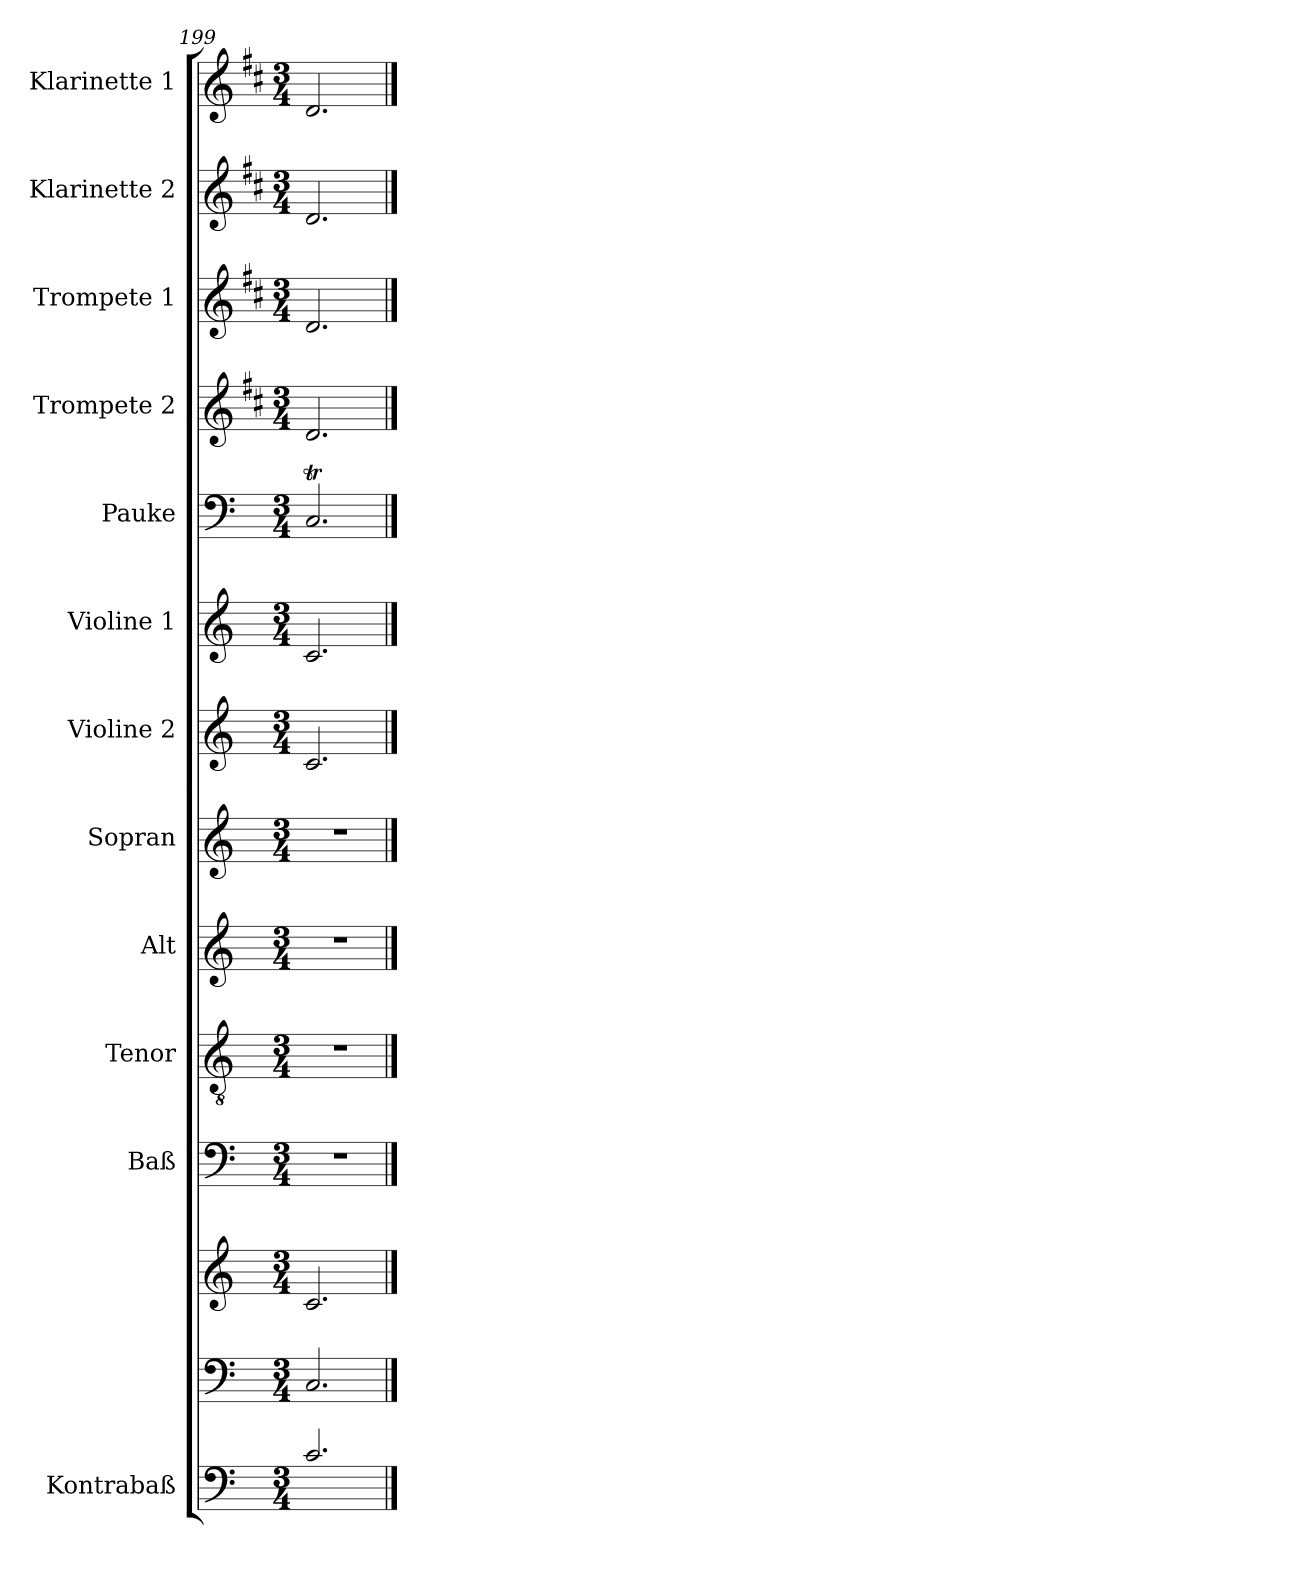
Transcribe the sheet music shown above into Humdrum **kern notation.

**kern	**kern	**kern	**kern	**kern	**kern	**kern	**kern	**kern	**kern	**kern	**kern	**kern	**kern
*part13	*part12	*part12	*part11	*part10	*part9	*part8	*part7	*part6	*part5	*part4	*part3	*part2	*part1
*staff14	*staff13	*staff12	*staff11	*staff10	*staff9	*staff8	*staff7	*staff6	*staff5	*staff4	*staff3	*staff2	*staff1
*I"Kontrabaß	*	*	*I"Baß	*I"Tenor	*I"Alt	*I"Sopran	*I"Violine 2	*I"Violine 1	*I"Pauke	*I"Trompete 2	*I"Trompete 1	*I"Klarinette 2	*I"Klarinette 1
*	*	*	*	*	*	*	*I'Vln	*I'Vln	*	*I'Tpt	*I'Tpt	*	*
*clefF4	*clefF4	*clefG2	*clefF4	*clefGv2	*clefG2	*clefG2	*clefG2	*clefG2	*clefF4	*clefG2	*clefG2	*clefG2	*clefG2
*ITrd7c12	*	*	*	*	*	*	*	*	*	*ITrd1c2	*ITrd1c2	*ITrd1c2	*ITrd1c2
*k[]	*k[]	*k[]	*k[]	*k[]	*k[]	*k[]	*k[]	*k[]	*k[]	*k[]	*k[]	*k[]	*k[]
*C:	*C:	*C:	*C:	*C:	*C:	*C:	*C:	*C:	*C:	*C:	*C:	*C:	*C:
*M3/4	*M3/4	*M3/4	*M3/4	*M3/4	*M3/4	*M3/4	*M3/4	*M3/4	*M3/4	*M3/4	*M3/4	*M3/4	*M3/4
=199	=199	=199	=199	=199	=199	=199	=199	=199	=199	=199	=199	=199	=199
2.C/	2.C/	2.c/	2.r	2.r	2.r	2.r	2.c/	2.c/	2.CT/	2.c/	2.c/	2.c/	2.c/
==	==	==	==	==	==	==	==	==	==	==	==	==	==
*-	*-	*-	*-	*-	*-	*-	*-	*-	*-	*-	*-	*-	*-
